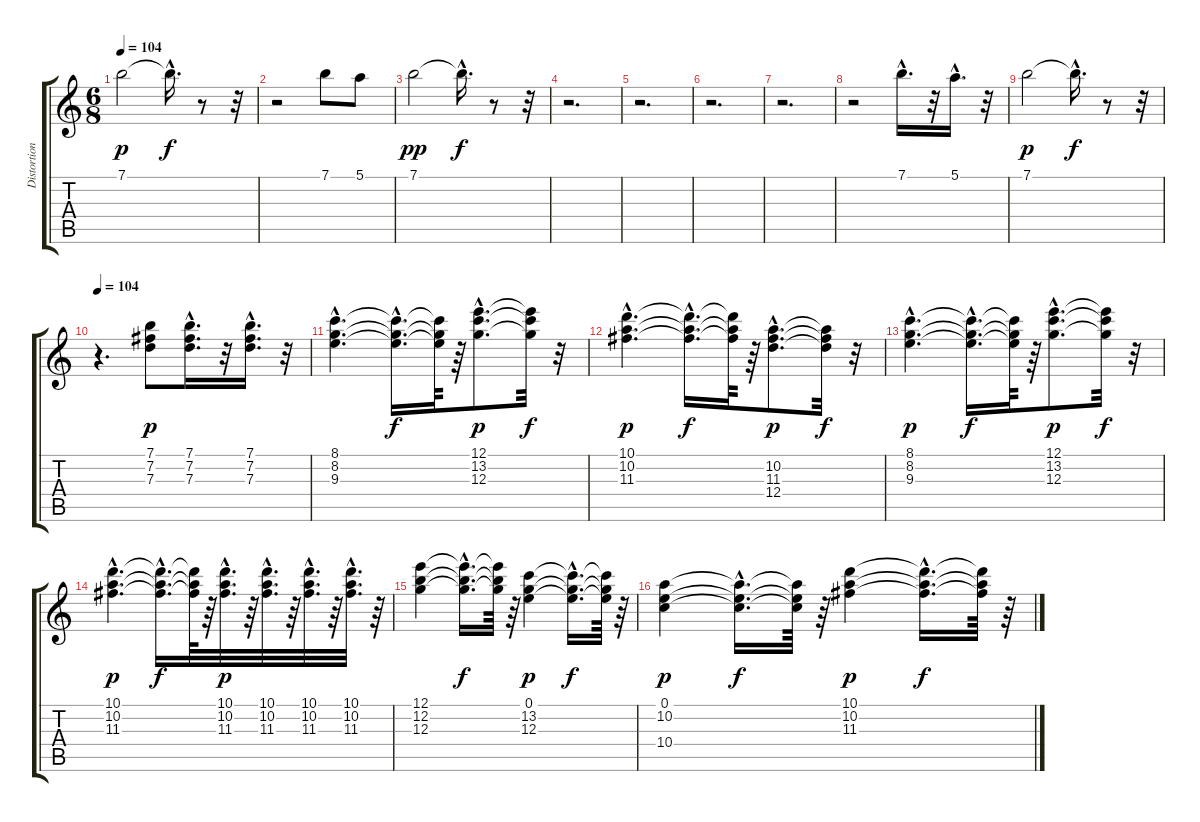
\track ("Distortion" "Distortion") {instrument distortionguitar}
\staff {score tabs}
\tuning (E4 B3 G3 D3 A2 E2) {hide}
\ts (6 8)
\tempo 104
\clef g2
\ks c
7.1.2{dy p} 7.1{hac t}.16{d dy f} r.8 r.32 |
r.2 7.1.8 5.1.8 |
7.1.2{dy pp} 7.1{hac t}.16{d dy f} r.8 r.32 |
r.2{d} |
r.2{d} |
r.2{d} |
r.2{d} |
r.2 7.1{hac}.16{d} r.32 5.1{hac}.16{d} r.32 |
7.1.2{dy p} 7.1{hac t}.16{d dy f} r.8 r.32 |
\tempo 104
r.4{d} (7.1 7.2 7.3).8{dy p} (7.1{hac} 7.2{hac} 7.3{hac}).16{d} r.32 (7.1{hac} 7.2{hac} 7.3{hac}).16{d} r.32 |
(8.1{hac} 8.2{hac} 9.3{hac}).4{d} (8.1{hac t} 8.2{hac t} 9.3{hac t}).16{d dy f} (8.1{t} 8.2{t} 9.3{t}).64 r.64 (12.1{hac} 13.2{hac} 12.3{hac}).8{d dy p} (12.1{t} 13.2{t} 12.3{t}).32{dy f} r.32 |
(10.1{hac} 10.2{hac} 11.3{hac}).4{d dy p} (10.1{hac t} 10.2{hac t} 11.3{hac t}).16{d dy f} (10.1{t} 10.2{t} 11.3{t}).64 r.64 (10.2{hac} 11.3{hac} 12.4{hac}).8{d dy p} (10.2{t} 11.3{t} 12.4{t}).32{dy f} r.32 |
(8.1{hac} 8.2{hac} 9.3{hac}).4{d dy p} (8.1{hac t} 8.2{hac t} 9.3{hac t}).16{d dy f} (8.1{t} 8.2{t} 9.3{t}).64 r.64 (12.1{hac} 13.2{hac} 12.3{hac}).8{d dy p} (12.1{t} 13.2{t} 12.3{t}).32{dy f} r.32 |
(10.1{hac} 10.2{hac} 11.3{hac}).4{d dy p} (10.1{hac t} 10.2{hac t} 11.3{hac t}).16{d dy f} (10.1{t} 10.2{t} 11.3{t}).64 r.64 (10.1{hac} 10.2{hac} 11.3{hac}).32{d dy p} r.64 (10.1{hac} 10.2{hac} 11.3{hac}).32{d} r.64 (10.1{hac} 10.2{hac} 11.3{hac}).32{d} r.64 (10.1{hac} 10.2{hac} 11.3{hac}).32{d} r.64 |
(12.1 12.2 12.3).4 (12.1{hac t} 12.2{hac t} 12.3{hac t}).16{d dy f} (12.1{t} 12.2{t} 12.3{t}).64 r.64 (0.1 13.2 12.3).4{dy p} (0.1{hac t} 13.2{hac t} 12.3{hac t}).16{d dy f} (0.1{t} 13.2{t} 12.3{t}).64 r.64 |
(0.1 10.2 10.4).4{dy p} (0.1{hac t} 10.2{hac t} 10.4{hac t}).16{d dy f} (0.1{t} 10.2{t} 10.4{t}).64 r.64 (10.1 10.2 11.3).4{dy p} (10.1{hac t} 10.2{hac t} 11.3{hac t}).16{d dy f} (10.1{t} 10.2{t} 11.3{t}).64 r.64
